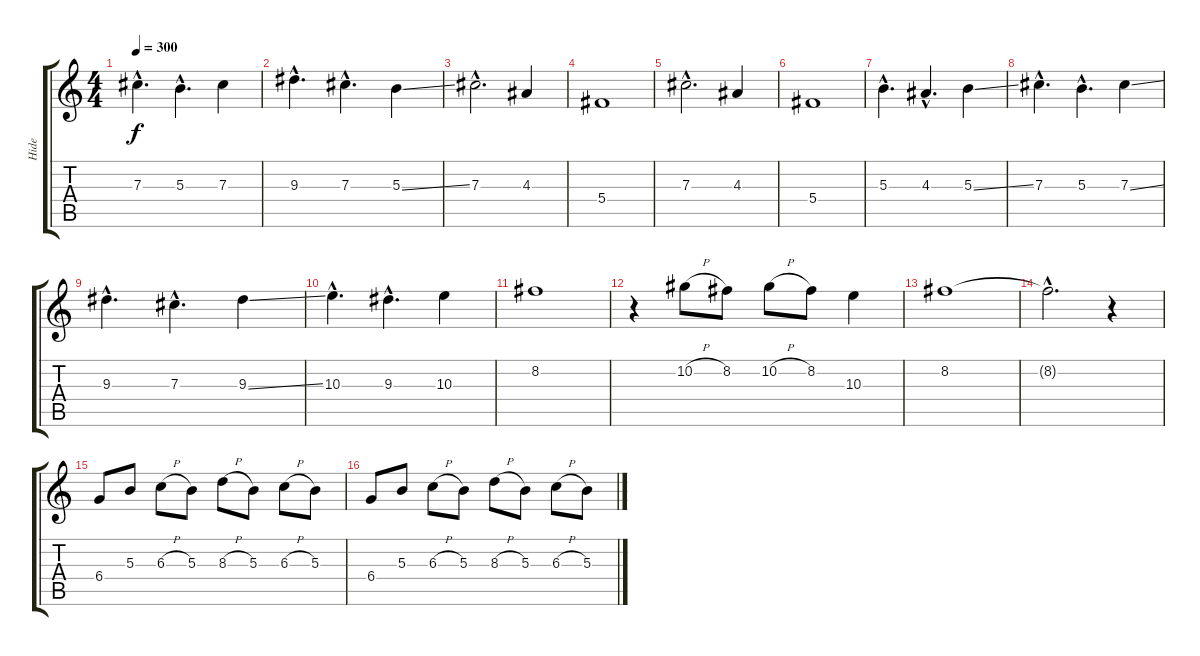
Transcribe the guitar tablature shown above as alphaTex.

\track ("Hide" "Hide") {instrument overdrivenguitar}
\staff {score tabs}
\tuning (Eb4 Bb3 Gb3 Db3 Ab2 Eb2) {hide}
\ts (4 4)
\tempo 300
\clef g2
\ks c
7.3{hac}.4{d dy f} 5.3{hac}.4{d} 7.3.4 |
9.3{hac}.4{d} 7.3{hac}.4{d} 5.3{ss}.4 |
7.3{hac}.2{d} 4.3.4 |
5.4.1 |
7.3{hac}.2{d} 4.3.4 |
5.4.1 |
5.3{hac}.4{d} 4.3{hac}.4{d} 5.3{ss}.4 |
7.3{hac}.4{d} 5.3{hac}.4{d} 7.3{ss}.4 |
9.3{hac}.4{d} 7.3{hac}.4{d} 9.3{ss}.4 |
10.3{hac}.4{d} 9.3{hac}.4{d} 10.3.4 |
8.2.1 |
r.4 10.2{h}.8 8.2.8 10.2{h}.8 8.2.8 10.3.4 |
8.2.1 |
8.2{hac t}.2{d} r.4 |
6.4.8 5.3.8 6.3{h}.8 5.3.8 8.3{h}.8 5.3.8 6.3{h}.8 5.3.8 |
6.4.8 5.3.8 6.3{h}.8 5.3.8 8.3{h}.8 5.3.8 6.3{h}.8 5.3.8
